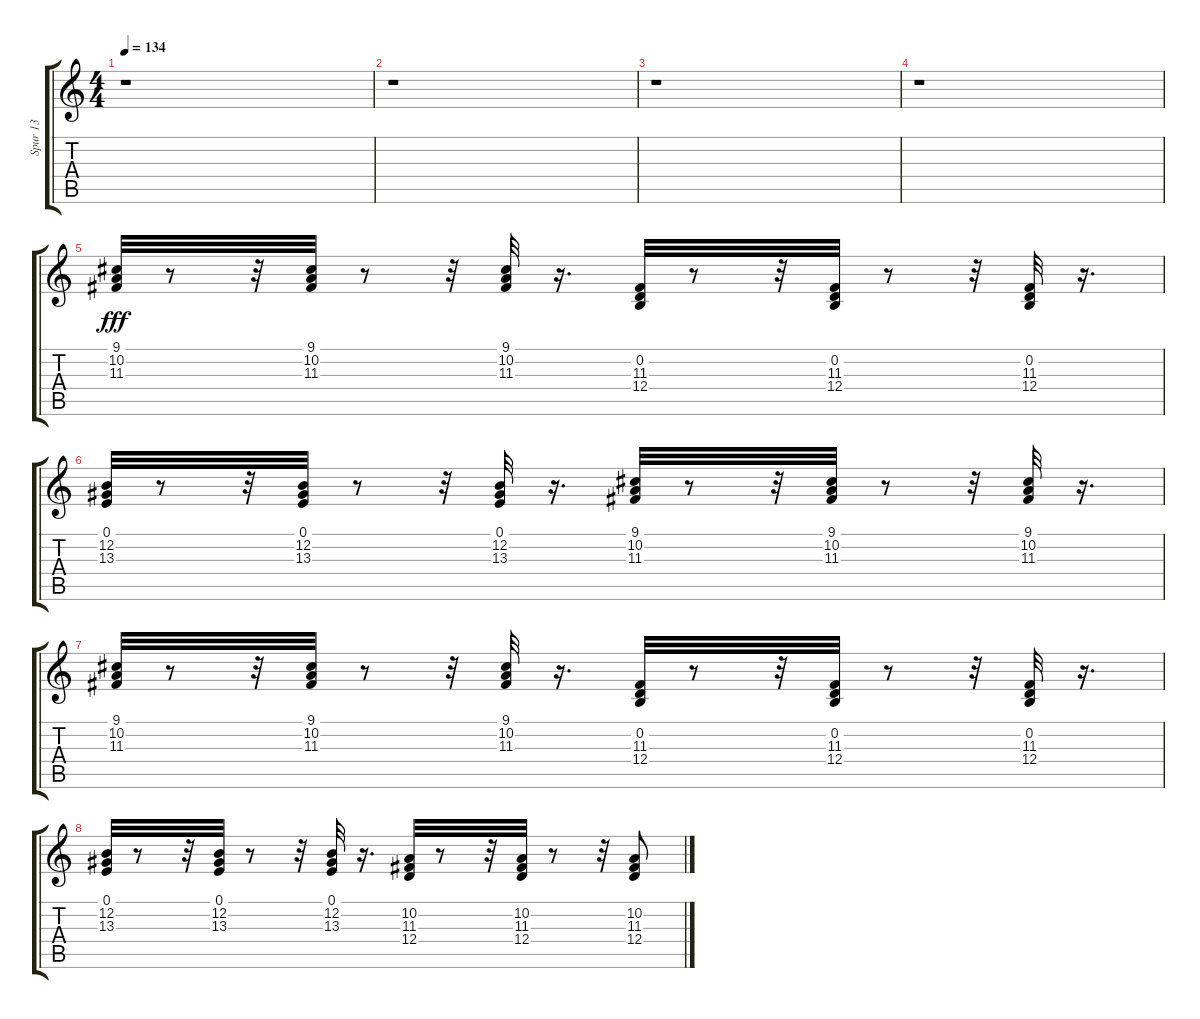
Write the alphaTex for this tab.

\track ("Spur 13" "Spur 13") {instrument electricgrandpiano}
\staff {score tabs}
\tuning (E4 B3 G3 D3 A2 E2) {hide}
\ts (4 4)
\tempo 134
\clef g2
\ks c
r.1{dy fff} |
r.1 |
r.1 |
r.1 |
(9.1 10.2 11.3).32 r.8 r.32 (9.1 10.2 11.3).32 r.8 r.32 (9.1 10.2 11.3).32 r.16{d} (0.2 11.3 12.4).32 r.8 r.32 (0.2 11.3 12.4).32 r.8 r.32 (0.2 11.3 12.4).32 r.16{d} |
(0.1 12.2 13.3).32 r.8 r.32 (0.1 12.2 13.3).32 r.8 r.32 (0.1 12.2 13.3).32 r.16{d} (9.1 10.2 11.3).32 r.8 r.32 (9.1 10.2 11.3).32 r.8 r.32 (9.1 10.2 11.3).32 r.16{d} |
(9.1 10.2 11.3).32 r.8 r.32 (9.1 10.2 11.3).32 r.8 r.32 (9.1 10.2 11.3).32 r.16{d} (0.2 11.3 12.4).32 r.8 r.32 (0.2 11.3 12.4).32 r.8 r.32 (0.2 11.3 12.4).32 r.16{d} |
(0.1 12.2 13.3).32 r.8 r.32 (0.1 12.2 13.3).32 r.8 r.32 (0.1 12.2 13.3).32 r.16{d} (10.2 11.3 12.4).32 r.8 r.32 (10.2 11.3 12.4).32 r.8 r.32 (10.2 11.3 12.4).8
